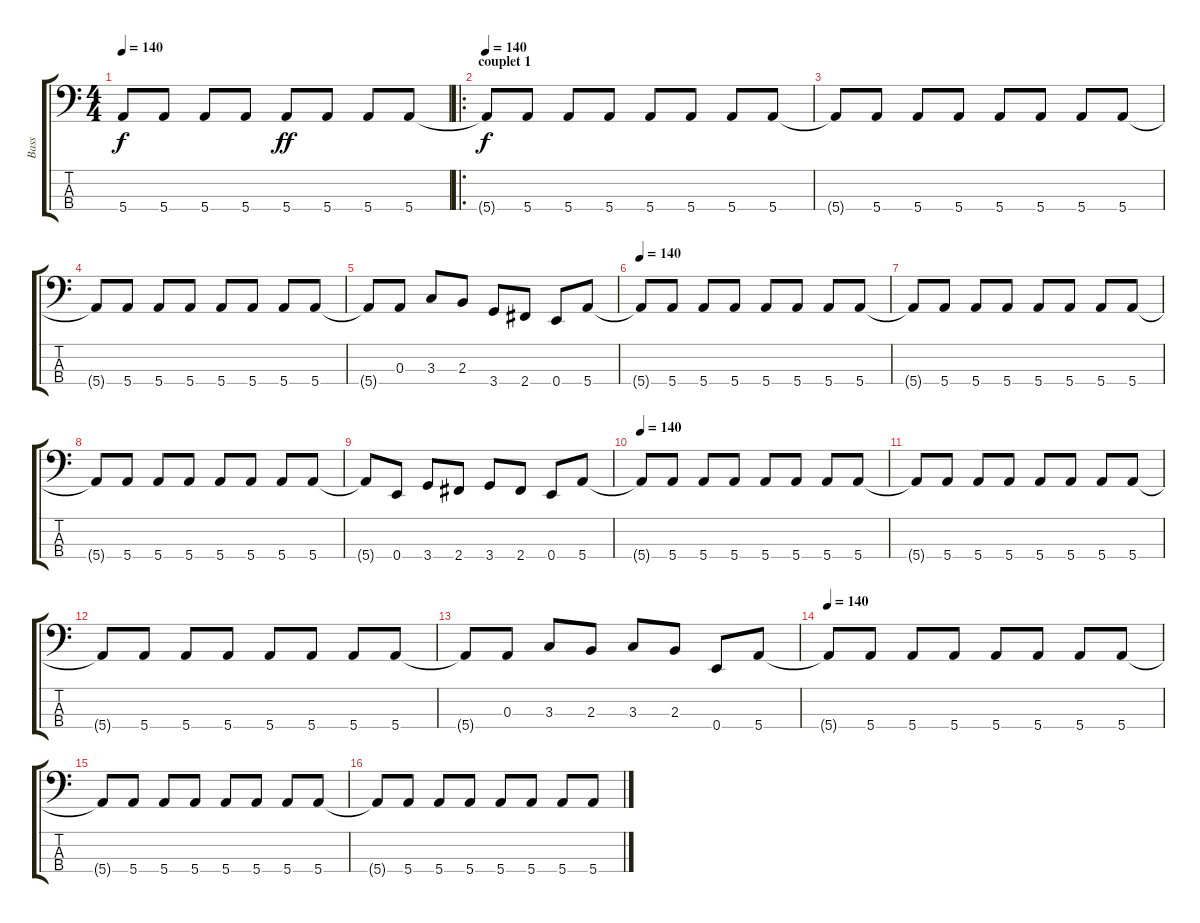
\track ("Bass" "Bass") {instrument electricbassfinger}
\staff {score tabs}
\tuning (G2 D2 A1 E1) {hide}
\ts (4 4)
\tempo 140
\clef f4
\ks c
5.4.8{dy f} 5.4.8 5.4.8 5.4.8 5.4.8{dy ff} 5.4.8 5.4.8 5.4.8 |
\ro
\section ("" "couplet 1")
\tempo 140
5.4{t}.8{dy f} 5.4.8 5.4.8 5.4.8 5.4.8 5.4.8 5.4.8 5.4.8 |
5.4{t}.8 5.4.8 5.4.8 5.4.8 5.4.8 5.4.8 5.4.8 5.4.8 |
5.4{t}.8 5.4.8 5.4.8 5.4.8 5.4.8 5.4.8 5.4.8 5.4.8 |
5.4{t}.8 0.3.8 3.3.8 2.3.8 3.4.8 2.4.8 0.4.8 5.4.8 |
\tempo 140
5.4{t}.8 5.4.8 5.4.8 5.4.8 5.4.8 5.4.8 5.4.8 5.4.8 |
5.4{t}.8 5.4.8 5.4.8 5.4.8 5.4.8 5.4.8 5.4.8 5.4.8 |
5.4{t}.8 5.4.8 5.4.8 5.4.8 5.4.8 5.4.8 5.4.8 5.4.8 |
5.4{t}.8 0.4.8 3.4.8 2.4.8 3.4.8 2.4.8 0.4.8 5.4.8 |
\tempo 140
5.4{t}.8 5.4.8 5.4.8 5.4.8 5.4.8 5.4.8 5.4.8 5.4.8 |
5.4{t}.8 5.4.8 5.4.8 5.4.8 5.4.8 5.4.8 5.4.8 5.4.8 |
5.4{t}.8 5.4.8 5.4.8 5.4.8 5.4.8 5.4.8 5.4.8 5.4.8 |
5.4{t}.8 0.3.8 3.3.8 2.3.8 3.3.8 2.3.8 0.4.8 5.4.8 |
\tempo 140
5.4{t}.8 5.4.8 5.4.8 5.4.8 5.4.8 5.4.8 5.4.8 5.4.8 |
5.4{t}.8 5.4.8 5.4.8 5.4.8 5.4.8 5.4.8 5.4.8 5.4.8 |
5.4{t}.8 5.4.8 5.4.8 5.4.8 5.4.8 5.4.8 5.4.8 5.4.8
